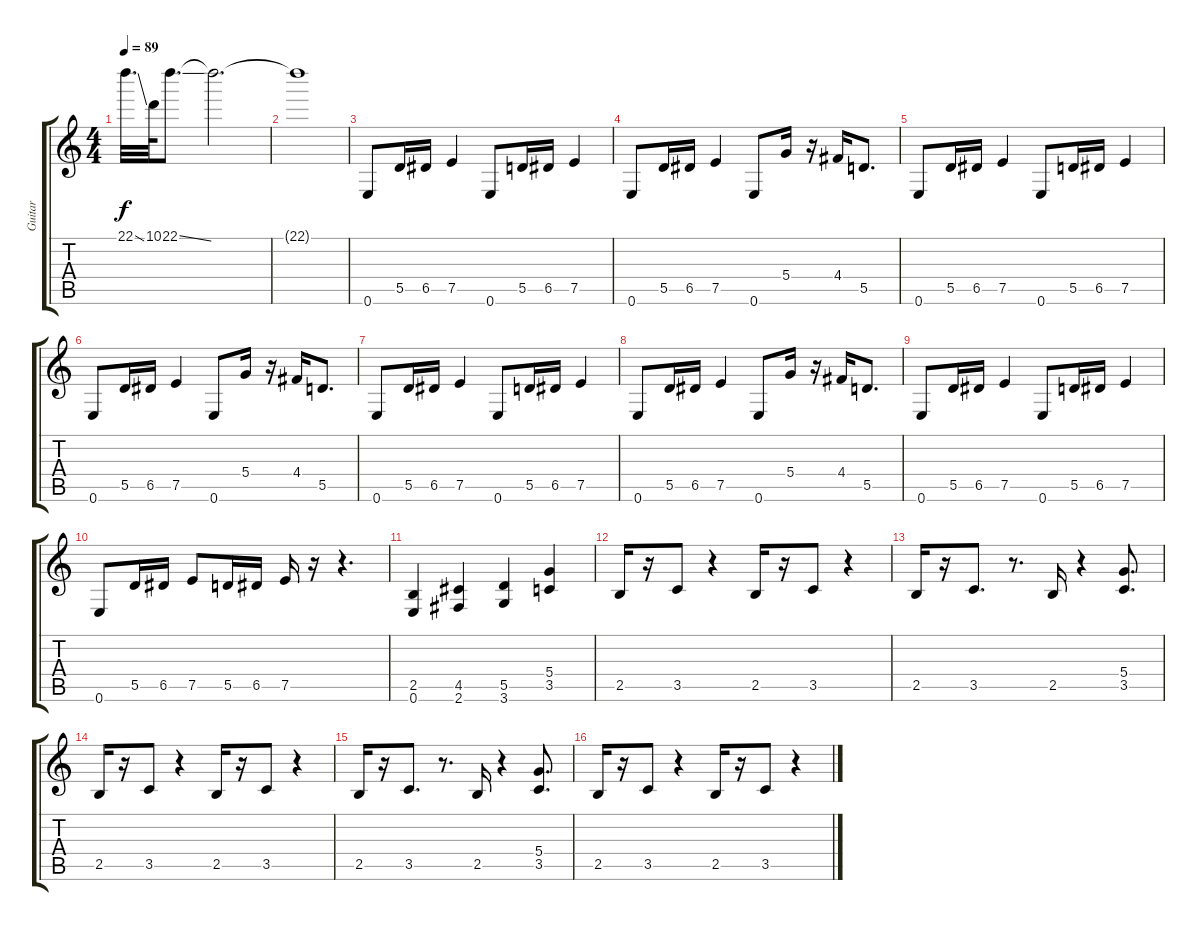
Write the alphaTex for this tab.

\track ("Guitar" "Guitar") {instrument overdrivenguitar}
\staff {score tabs}
\tuning (E4 B3 G3 D3 A2 E2) {hide}
\ts (4 4)
\tempo 89
\clef g2
\ks c
22.1{ss}.32{d dy f} 10.1.64 22.1{ss}.8{d} 22.1{t}.2{d} |
22.1{t}.1 |
0.6.8{volume 13} 5.5.16 6.5.16 7.5.4 0.6.8 5.5.16 6.5.16 7.5.4 |
0.6.8 5.5.16 6.5.16 7.5.4 0.6.8 5.4.16 r.16 4.4.16 5.5.8{d} |
0.6.8 5.5.16 6.5.16 7.5.4 0.6.8 5.5.16 6.5.16 7.5.4 |
0.6.8 5.5.16 6.5.16 7.5.4 0.6.8 5.4.16 r.16 4.4.16 5.5.8{d} |
0.6.8 5.5.16 6.5.16 7.5.4 0.6.8 5.5.16 6.5.16 7.5.4 |
0.6.8 5.5.16 6.5.16 7.5.4 0.6.8 5.4.16 r.16 4.4.16 5.5.8{d} |
0.6.8 5.5.16 6.5.16 7.5.4 0.6.8 5.5.16 6.5.16 7.5.4 |
0.6.8 5.5.16 6.5.16 7.5.8 5.5.16 6.5.16 7.5.16 r.16 r.4{d} |
(2.5 0.6).4 (4.5 2.6).4 (5.5 3.6).4 (5.4 3.5).4 |
2.5.16 r.16 3.5.8 r.4 2.5.16 r.16 3.5.8 r.4 |
2.5.16 r.16 3.5.8{d} r.8{d} 2.5.16 r.4 (5.4 3.5).8{d} |
2.5.16 r.16 3.5.8 r.4 2.5.16 r.16 3.5.8 r.4 |
2.5.16 r.16 3.5.8{d} r.8{d} 2.5.16 r.4 (5.4 3.5).8{d} |
2.5.16 r.16 3.5.8 r.4 2.5.16 r.16 3.5.8 r.4
